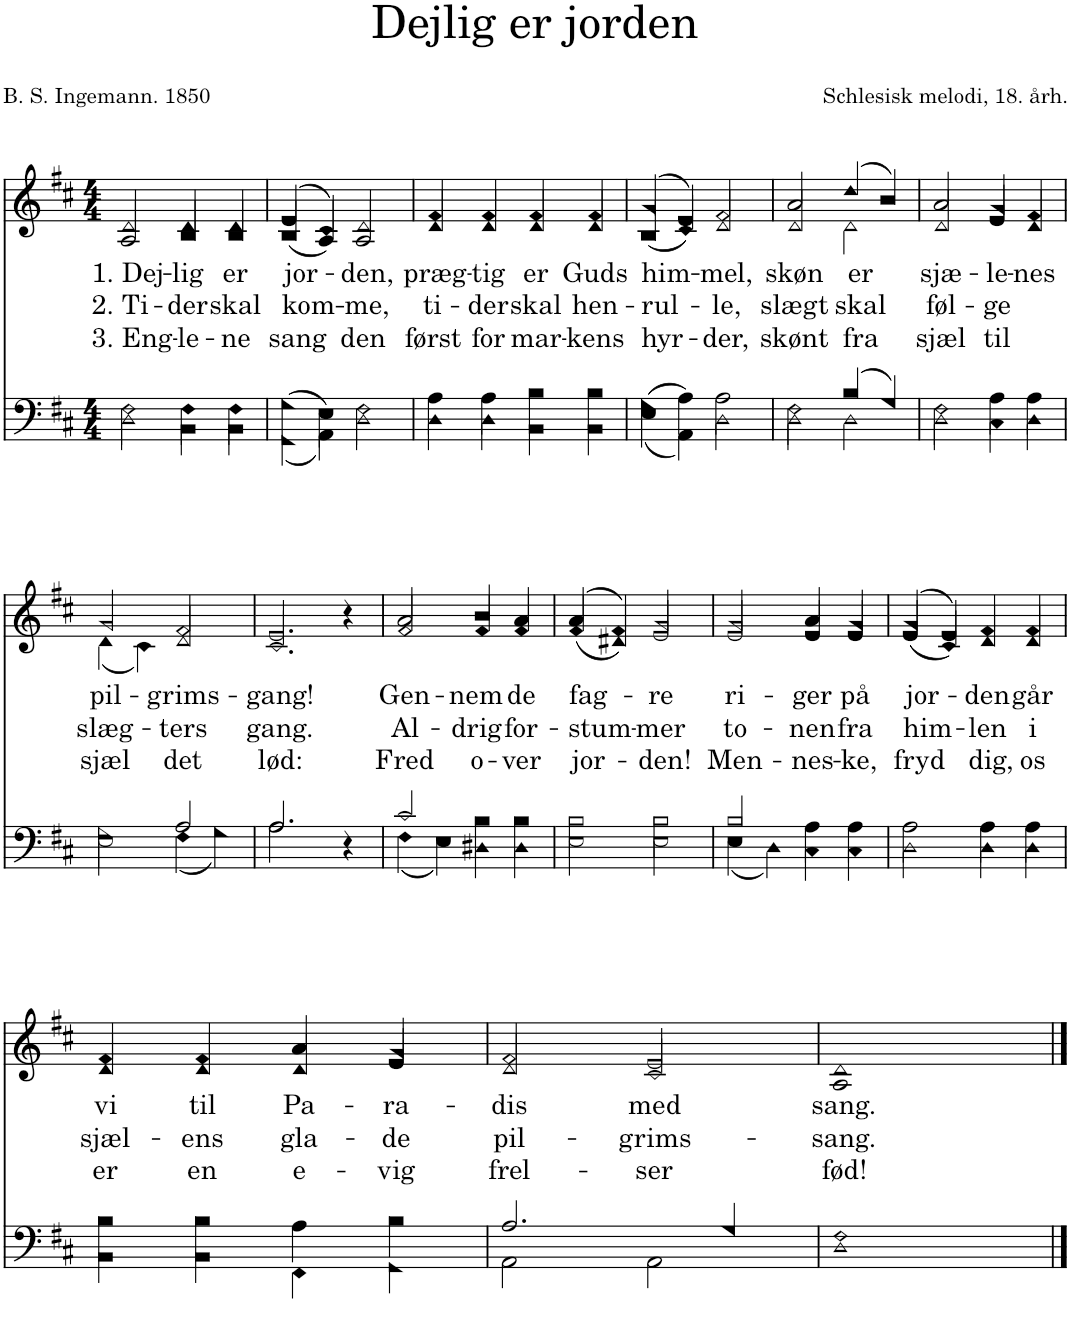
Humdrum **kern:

**kern	**kern	**text	**text	**text
*part2	*part1	*part1	*part1	*part1
*staff2	*staff1	*staff1	*staff1	*staff1
*I"Men	*I"Women	*	*	*
*clefF4	*clefG2	*	*	*
*k[f#c#]	*k[f#c#]	*	*	*
*M4/4	*M4/4	*	*	*
=1	=1	=1	=1	=1
*^	*	*	*	*
!	!	!	!LO:LY:b	!LO:LY:b	!LO:LY:b
*	*	*^	*	*	*
2F#\	2D\	2d/	2A/	1. Dej-	2. Ti-	3. Eng-
!	!	!	!	!LO:LY:b	!LO:LY:b	!LO:LY:b
4F#\	4BB\	4d/	4B/	-lig	-der	-le-
!	!	!	!	!LO:LY:b	!LO:LY:b	!LO:LY:b
4F#\	4BB\	4d/	4B/	er	skal	-ne
=2	=2	=2	=2	=2	=2	=2
!	!	!	!	!LO:LY:b	!LO:LY:b	!LO:LY:b
(>4G\	(4GG\	(4e/	(<4B/	jor-	kom-	sang
4E\)	4AA\)	4c#/)	4A/)	.	.	.
!	!	!	!	!LO:LY:b	!LO:LY:b	!LO:LY:b
2F#\	2D\	2d/	2A/	den,	me,	den
=3	=3	=3	=3	=3	=3	=3
!	!	!	!	!LO:LY:b	!LO:LY:b	!LO:LY:b
4A\	4D\	4f#/	4d/	præg-	ti-	først
!	!	!	!	!LO:LY:b	!LO:LY:b	!LO:LY:b
4A\	4D\	4f#/	4d/	-tig	-der	for
!	!	!	!	!LO:LY:b	!LO:LY:b	!LO:LY:b
4B\	4BB\	4f#/	4d/	er	skal	mar-
!	!	!	!	!LO:LY:b	!LO:LY:b	!LO:LY:b
4B\	4BB\	4f#/	4d/	Guds	hen-	-kens
=4	=4	=4	=4	=4	=4	=4
!	!	!	!	!LO:LY:b	!LO:LY:b	!LO:LY:b
(>4G\	(4E\	(4g/	(<4B/	him-	-rul-	hyr-
4A\)	4AA\)	4e/)	4c#/)	.	.	.
!	!	!	!	!LO:LY:b	!LO:LY:b	!LO:LY:b
2A\	2D\	2f#/	2d/	mel,	-le,	-der,
=5	=5	=5	=5	=5	=5	=5
!	!	!	!	!LO:LY:b	!LO:LY:b	!LO:LY:b
2F#\	2D\	2a/	2d/	skøn	slægt	skønt
!	!	!	!	!LO:LY:b	!LO:LY:b	!LO:LY:b
(4B/	2D\	(4dd/	2d\	er	skal	fra
4G/)	.	4b/)	.	.	.	.
=6	=6	=6	=6	=6	=6	=6
!	!	!	!	!LO:LY:b	!LO:LY:b	!LO:LY:b
2F#\	2D\	2a/	2d/	sjæ-	føl-	sjæl
!	!	!	!	!LO:LY:b	!LO:LY:b	!LO:LY:b
4A\	4C#\	4g/	4e/	-le-	-ge	til
!	!	!	!	!LO:LY:b	!	!
4A\	4D\	4f#/	4d/	-nes	.	.
!!LO:LB:g=z	!!
=7	=7	=7	=7	=7	=7	=7
!	!	!	!	!LO:LY:b	!LO:LY:b	!LO:LY:b
2G\	2E\	2g/	(4d\	pil-	slæg-	sjæl
.	.	.	4c#\)	.	.	.
!	!	!	!	!LO:LY:b	!LO:LY:b	!LO:LY:b
2A/	(4F#\	2f#/	2d/	-grims-	-ters	det
.	4G\)	.	.	.	.	.
=8	=8	=8	=8	=8	=8	=8
!	!	!	!	!LO:LY:b	!LO:LY:b	!LO:LY:b
2.A/	2.A\	2.e/	2.c#/	-gang!	gang.	lød:
4r	4ryy	4r	4ryy	.	.	.
=9	=9	=9	=9	=9	=9	=9
!	!	!	!	!LO:LY:b	!LO:LY:b	!LO:LY:b
2c#/	(4F#\	2a/	2f#/	Gen-	Al-	Fred
.	4E\)	.	.	.	.	.
!	!	!	!	!LO:LY:b	!LO:LY:b	!LO:LY:b
4B\	4D#X\	4b/	4f#/	-nem	-drig	o-
!	!	!	!	!LO:LY:b	!LO:LY:b	!LO:LY:b
4B\	4D#\	4a/	4f#/	de	for-	-ver
=10	=10	=10	=10	=10	=10	=10
!	!	!	!	!LO:LY:b	!LO:LY:b	!LO:LY:b
2B\	2E\	(4a/	(<4f#/	fag-	-stum-	jor-
.	.	4f#/)	4d#X/)	.	.	.
!	!	!	!	!LO:LY:b	!LO:LY:b	!LO:LY:b
2B\	2E\	2g/	2e/	re	-mer	-den!
=11	=11	=11	=11	=11	=11	=11
!	!	!	!	!LO:LY:b	!LO:LY:b	!LO:LY:b
2B/	(4E\	2g/	2e/	ri-	to-	Men-
.	4D\)	.	.	.	.	.
!	!	!	!	!LO:LY:b	!LO:LY:b	!LO:LY:b
4A\	4C#\	4a/	4e/	-ger	-nen	-nes-
!	!	!	!	!LO:LY:b	!LO:LY:b	!LO:LY:b
4A\	4C#\	4g/	4e/	på	fra	-ke,
=12	=12	=12	=12	=12	=12	=12
!	!	!	!	!LO:LY:b	!LO:LY:b	!LO:LY:b
2A\	2D\	(4g/	(<4e/	jor-	him-	fryd
.	.	4e/)	4c#/)	.	.	.
!	!	!	!	!LO:LY:b	!LO:LY:b	!LO:LY:b
4A\	4D\	4f#/	4d/	den	-len	dig,
!	!	!	!	!LO:LY:b	!LO:LY:b	!LO:LY:b
4A\	4D\	4f#/	4d/	går	i	os
!!LO:LB:g=z	!!
=13	=13	=13	=13	=13	=13	=13
!	!	!	!	!LO:LY:b	!LO:LY:b	!LO:LY:b
4B\	4BB\	4f#/	4d/	vi	sjæl-	er
!	!	!	!	!LO:LY:b	!LO:LY:b	!LO:LY:b
4B\	4BB\	4f#/	4d/	til	-ens	en
!	!	!	!	!LO:LY:b	!LO:LY:b	!LO:LY:b
4A\	4FF#\	4a/	4d/	Pa-	gla-	e-
!	!	!	!	!LO:LY:b	!LO:LY:b	!LO:LY:b
4B\	4GG\	4g/	4e/	-ra-	-de	-vig
=14	=14	=14	=14	=14	=14	=14
!	!	!	!	!LO:LY:b	!LO:LY:b	!LO:LY:b
2.A/	2AA\	2f#/	2d/	-dis	pil-	frel-
!	!	!	!	!LO:LY:b	!LO:LY:b	!LO:LY:b
.	2AA\	2e/	2c#/	med	-grims-	-ser
4G/	.	.	.	.	.	.
=15	=15	=15	=15	=15	=15	=15
!	!	!	!	!LO:LY:b	!LO:LY:b	!LO:LY:b
1F#	1D	1d	1A	sang.	-sang.	fød!
*v	*v	*	*	*	*	*
*	*v	*v	*	*	*
==	==	==	==	==
*-	*-	*-	*-	*-
